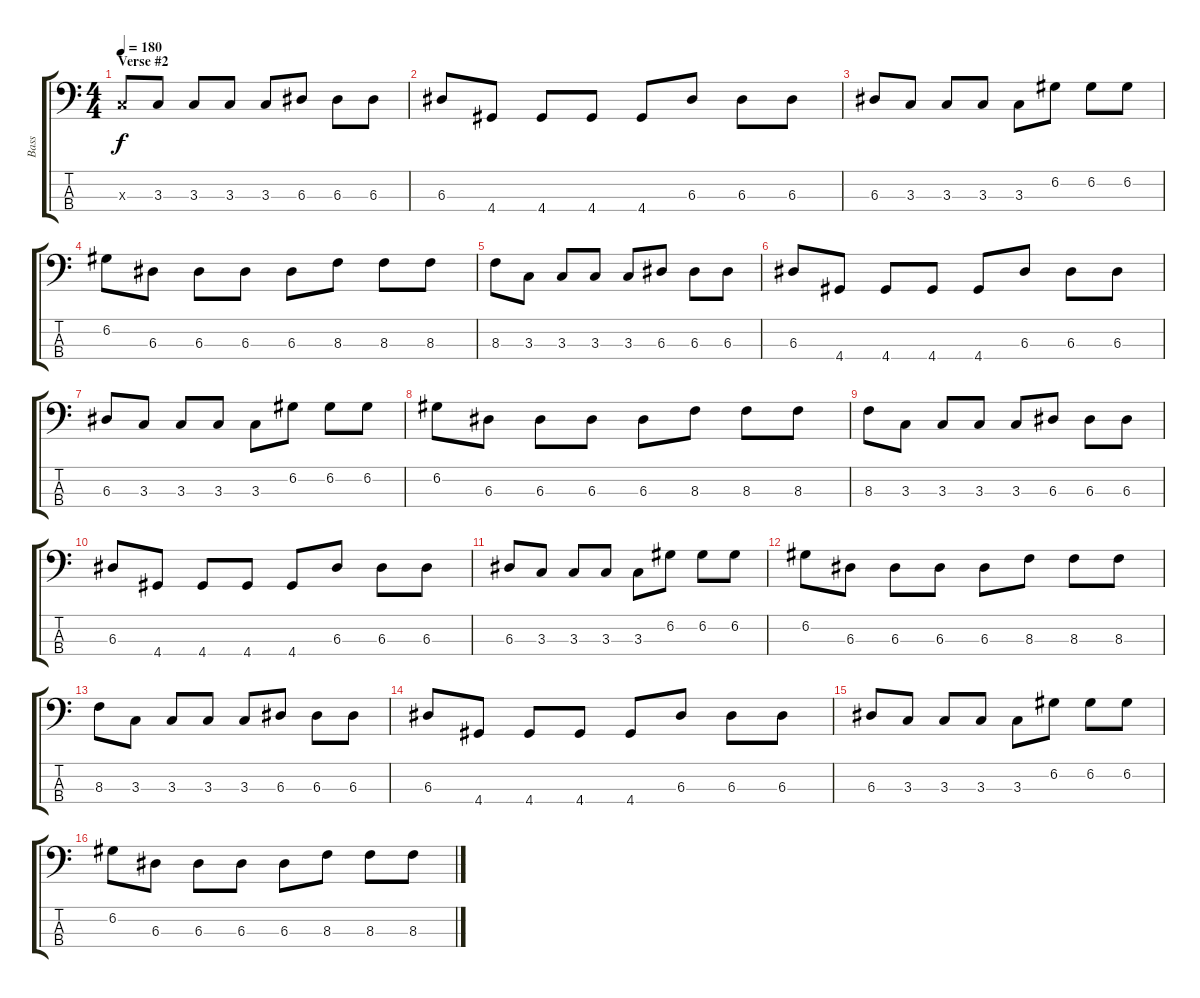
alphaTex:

\track ("Bass" "Bass") {instrument electricbasspick}
\staff {score tabs}
\tuning (G2 D2 A1 E1) {hide}
\ts (4 4)
\section ("" "Verse #2")
\tempo 180
\clef f4
\ks c
3.3{x}.8{dy f} 3.3.8 3.3.8 3.3.8 3.3.8 6.3.8 6.3.8 6.3.8 |
6.3.8 4.4.8 4.4.8 4.4.8 4.4.8 6.3.8 6.3.8 6.3.8 |
6.3.8 3.3.8 3.3.8 3.3.8 3.3.8 6.2.8 6.2.8 6.2.8 |
6.2.8 6.3.8 6.3.8 6.3.8 6.3.8 8.3.8 8.3.8 8.3.8 |
8.3.8 3.3.8 3.3.8 3.3.8 3.3.8 6.3.8 6.3.8 6.3.8 |
6.3.8 4.4.8 4.4.8 4.4.8 4.4.8 6.3.8 6.3.8 6.3.8 |
6.3.8 3.3.8 3.3.8 3.3.8 3.3.8 6.2.8 6.2.8 6.2.8 |
6.2.8 6.3.8 6.3.8 6.3.8 6.3.8 8.3.8 8.3.8 8.3.8 |
8.3.8 3.3.8 3.3.8 3.3.8 3.3.8 6.3.8 6.3.8 6.3.8 |
6.3.8 4.4.8 4.4.8 4.4.8 4.4.8 6.3.8 6.3.8 6.3.8 |
6.3.8 3.3.8 3.3.8 3.3.8 3.3.8 6.2.8 6.2.8 6.2.8 |
6.2.8 6.3.8 6.3.8 6.3.8 6.3.8 8.3.8 8.3.8 8.3.8 |
8.3.8 3.3.8 3.3.8 3.3.8 3.3.8 6.3.8 6.3.8 6.3.8 |
6.3.8 4.4.8 4.4.8 4.4.8 4.4.8 6.3.8 6.3.8 6.3.8 |
6.3.8 3.3.8 3.3.8 3.3.8 3.3.8 6.2.8 6.2.8 6.2.8 |
6.2.8 6.3.8 6.3.8 6.3.8 6.3.8 8.3.8 8.3.8 8.3.8
